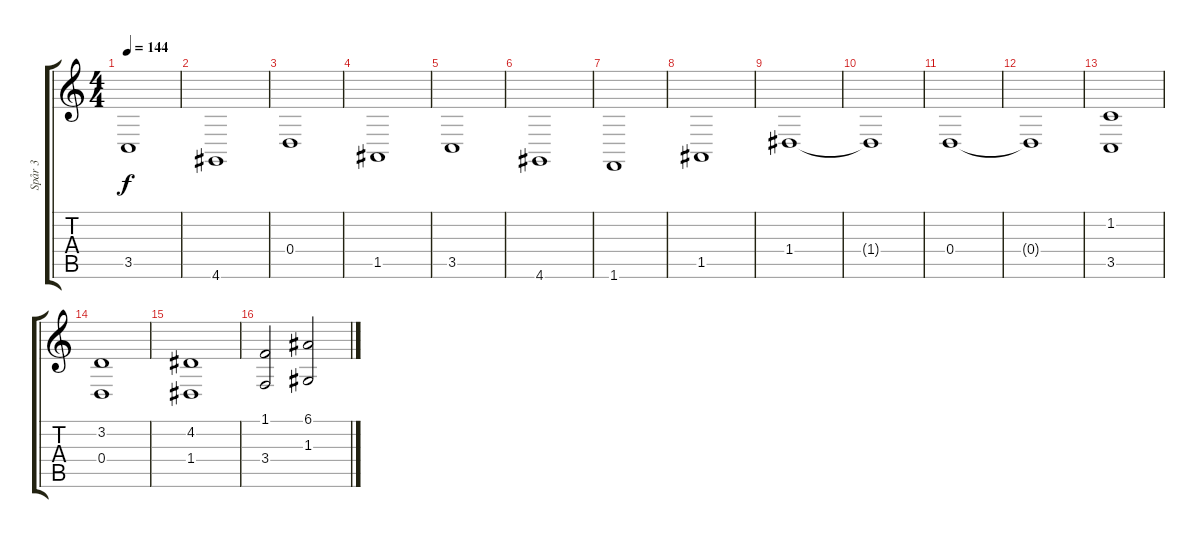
\track ("Spår 3" "Spår 3") {instrument stringensemble1}
\staff {score tabs}
\tuning (E4 B3 G3 D3 A2 E2) {hide}
\ts (4 4)
\tempo 144
\clef g2
\ks c
3.5.1{dy f} |
4.6.1 |
0.4.1 |
1.5.1 |
3.5.1 |
4.6.1 |
1.6.1 |
1.5.1 |
1.4.1 |
1.4{t}.1 |
0.4.1 |
0.4{t}.1 |
(1.2 3.5).1{volume 12 instrument stringensemble1} |
(3.2 0.4).1 |
(4.2 1.4).1 |
(1.1 3.4).2 (6.1 1.3).2
